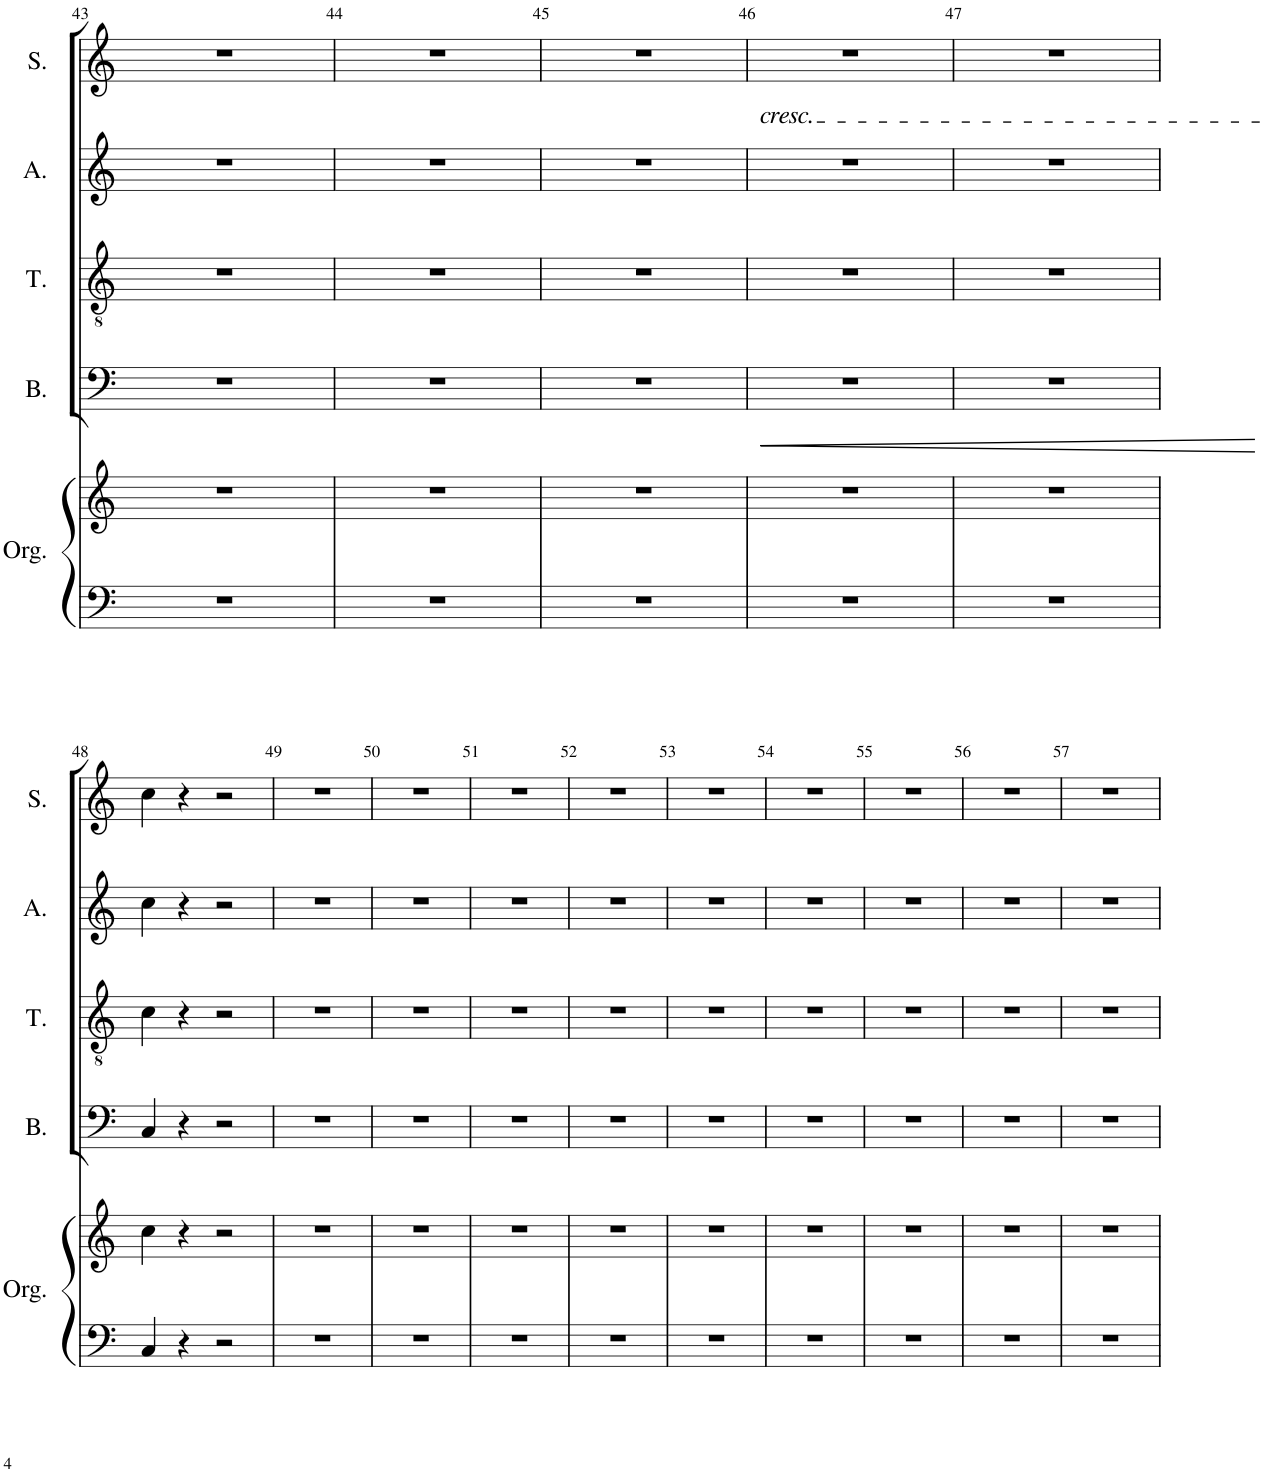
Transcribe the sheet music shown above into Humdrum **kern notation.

**kern	**kern	**kern	**dynam	**kern	**kern	**kern
*part5	*part5	*part4	*part4	*part3	*part2	*part1
*staff6	*staff5	*staff4	*staff4	*staff3	*staff2	*staff1
*I"Organ	*	*I"Bass	*	*I"Tenor	*I"Alto	*I"Soprano
*I'Org.	*	*I'B.	*	*I'T.	*I'A.	*I'S.
!!LO:PB:g=z
*clefF4	*clefG2	*clefF4	*	*clefGv2	*clefG2	*clefG2
*k[]	*k[]	*k[]	*	*k[]	*k[]	*k[]
*M4/4	*M4/4	*M4/4	*	*M4/4	*M4/4	*M4/4
=43	=43	=43	=43	=43	=43	=43
1r	1r	1r	.	1r	1r	1r
=44	=44	=44	=44	=44	=44	=44
1r	1r	1r	.	1r	1r	1r
=45	=45	=45	=45	=45	=45	=45
1r	1r	1r	.	1r	1r	1r
=46	=46	=46	=46	=46	=46	=46
!	!	!	!	!	!	!LO:TX:b:i:t=cresc.
!	!	!	!LO:HP:b	!	!	!
1r	1r	1r	<	1r	1r	1r
.	.	.	[	.	.	.
=47	=47	=47	=47	=47	=47	=47
1r	1r	1r	.	1r	1r	1r
!!LO:LB:g=z
=48	=48	=48	=48	=48	=48	=48
4C/	4cc\	4C/	.	4c\	4cc\	4cc\
4r	4r	4r	.	4r	4r	4r
2r	2r	2r	.	2r	2r	2r
=49	=49	=49	=49	=49	=49	=49
1r	1r	1r	.	1r	1r	1r
=50	=50	=50	=50	=50	=50	=50
1r	1r	1r	.	1r	1r	1r
=51	=51	=51	=51	=51	=51	=51
1r	1r	1r	.	1r	1r	1r
=52	=52	=52	=52	=52	=52	=52
1r	1r	1r	.	1r	1r	1r
=53	=53	=53	=53	=53	=53	=53
1r	1r	1r	.	1r	1r	1r
=54	=54	=54	=54	=54	=54	=54
1r	1r	1r	.	1r	1r	1r
=55	=55	=55	=55	=55	=55	=55
1r	1r	1r	.	1r	1r	1r
=56	=56	=56	=56	=56	=56	=56
1r	1r	1r	.	1r	1r	1r
=57	=57	=57	=57	=57	=57	=57
1r	1r	1r	.	1r	1r	1r
=	=	=	=	=	=	=
*-	*-	*-	*-	*-	*-	*-
